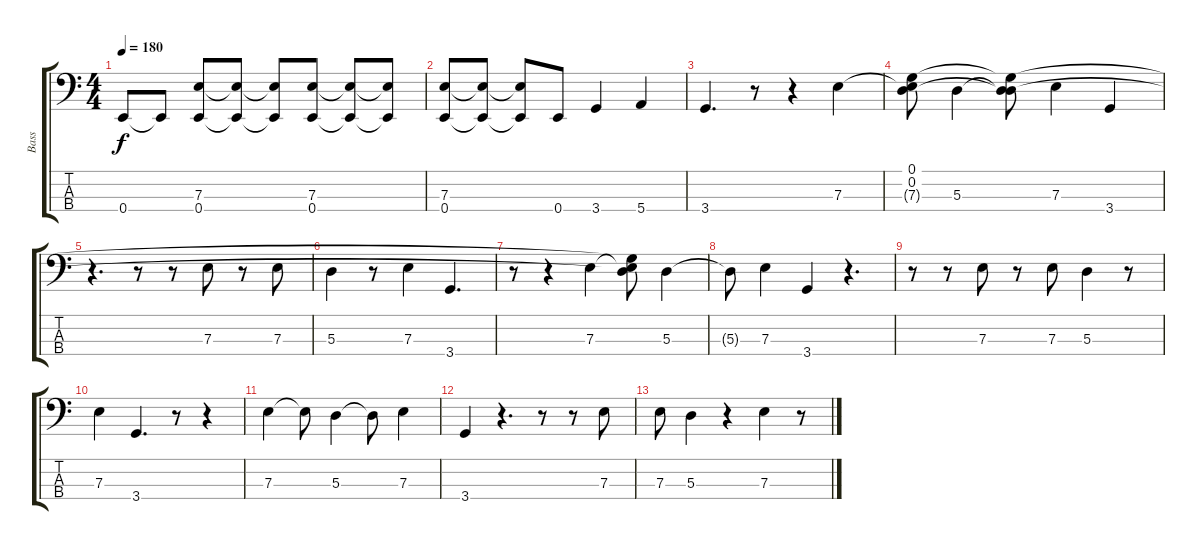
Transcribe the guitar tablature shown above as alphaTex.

\track ("Bass" "Bass") {instrument electricbasspick}
\staff {score tabs}
\tuning (G2 D2 A1 E1) {hide}
\ts (4 4)
\tempo 180
\clef f4
\ks c
0.4.8{dy f} 0.4{t}.8 (7.3 0.4).8 (7.3{t} 0.4{t}).8 (7.3{t} 0.4{t}).8 (7.3 0.4).8 (7.3{t} 0.4{t}).8 (7.3{t} 0.4{t}).8 |
(7.3 0.4).8 (7.3{t} 0.4{t}).8 (7.3{t} 0.4{t}).8 0.4.8 3.4.4 5.4.4 |
3.4.4{d} r.8 r.4 7.3.4 |
(0.1 0.2 7.3{t}).8 5.3.4 (0.1{t} 0.2{t} 5.3{t}).8 7.3.4 3.4.4 |
r.4{d} r.8 r.8 7.3.8 r.8 7.3.8 |
5.3.4 r.8 7.3.4 3.4.4{d} |
r.8 r.4 7.3.4 (0.1{t} 0.2{t} 7.3{t}).8 5.3.4 |
5.3{t}.8 7.3.4 3.4.4 r.4{d} |
r.8 r.8 7.3.8 r.8 7.3.8 5.3.4 r.8 |
7.3.4 3.4.4{d} r.8 r.4 |
7.3.4 7.3{t}.8 5.3.4 5.3{t}.8 7.3.4 |
3.4.4 r.4{d} r.8 r.8 7.3.8 |
7.3.8 5.3.4 r.4 7.3.4 r.8
